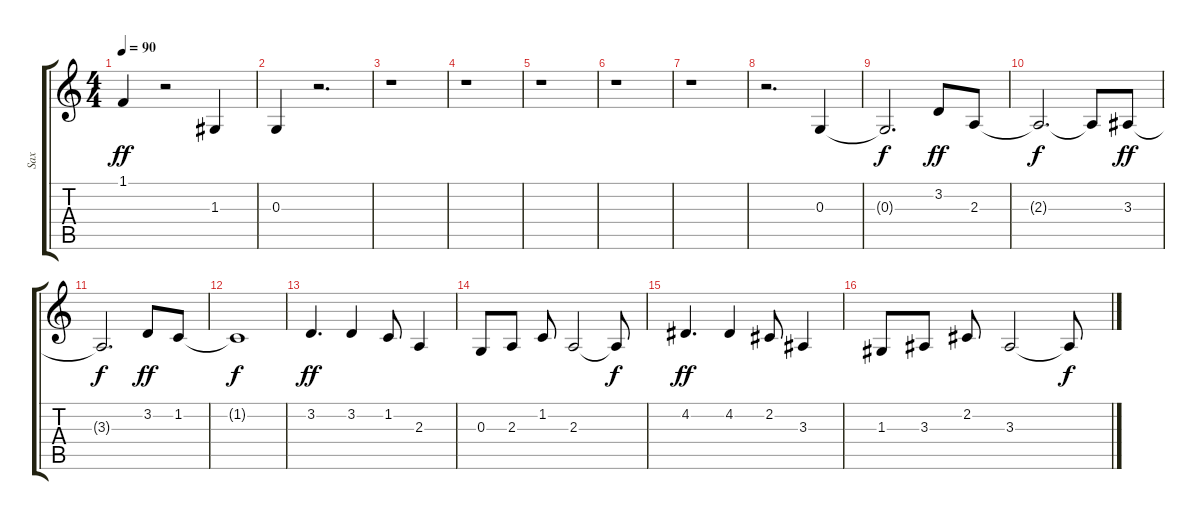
\track ("Sax" "Sax") {instrument altosax}
\staff {score tabs}
\tuning (E4 B3 G3 D3 A2 E2) {hide}
\ts (4 4)
\tempo 90
\clef g2
\ks c
1.1.4{dy ff} r.2 1.3.4 |
0.3.4 r.2{d} |
r.1 |
r.1 |
r.1 |
r.1 |
r.1 |
r.2{d} 0.3.4 |
0.3{t}.2{d dy f} 3.2.8{dy ff} 2.3.8 |
2.3{t}.2{d dy f} 2.3{t}.8 3.3.8{dy ff} |
3.3{t}.2{d dy f} 3.2.8{dy ff} 1.2.8 |
1.2{t}.1{dy f} |
3.2.4{d dy ff} 3.2.4 1.2.8 2.3.4 |
0.3.8 2.3.8 1.2.8 2.3.2 2.3{t}.8{dy f} |
4.2.4{d dy ff} 4.2.4 2.2.8 3.3.4 |
1.3.8 3.3.8 2.2.8 3.3.2 3.3{t}.8{dy f}
